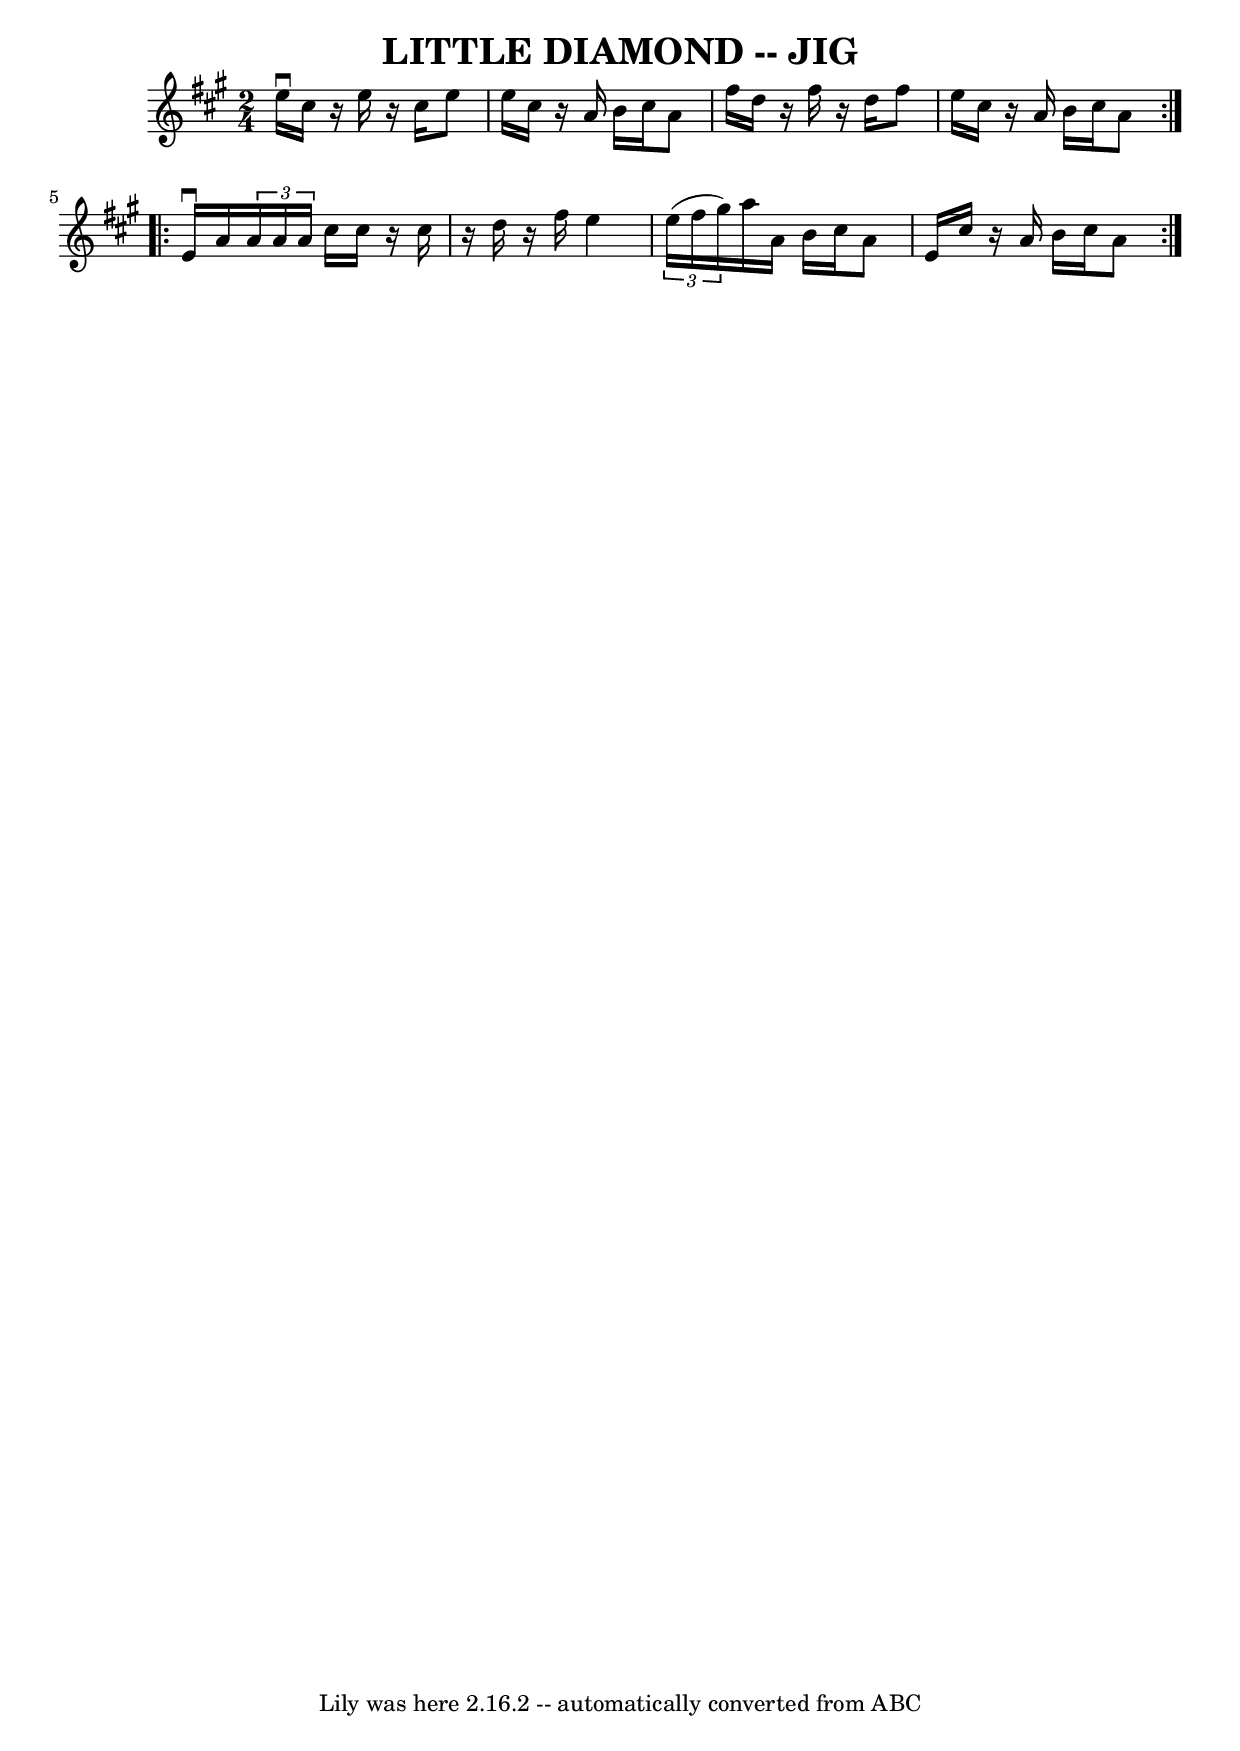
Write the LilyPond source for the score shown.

\version "2.7.40"
\include "Mammoth.ily"
\header {
	%% book = "Ryan's Mammoth Collection of Fiddle Tunes"
	crossRefNumber = "1"
	footnotes = ""
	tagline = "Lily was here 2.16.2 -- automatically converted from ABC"
	title = "LITTLE DIAMOND -- JIG"
}
voicedefault =  {
\set Score.defaultBarType = "empty"

\repeat volta 2 {
\time 2/4 \key a \major e''16^\downbow cis''16    r16 e''16    r16 cis''16 
 e''8    |
 e''16 cis''16    r16 a'16 b'16 cis''16 a'8    
|
 fis''16 d''16    r16 fis''16    r16 d''16 fis''8    |
   
e''16 cis''16    r16 a'16 b'16 cis''16 a'8    }     
\repeat volta 2 { e'16^\downbow a'16    \times 2/3 { a'16 a'16    
a'16  } cis''16 cis''16    r16 cis''16    |
   r16 d''16    r16 
fis''16 e''4    |
   \times 2/3 { e''16 (fis''16 gis''16) } 
 a''16 a'16 b'16 cis''16 a'8    |
 e'16 cis''16    r16 
a'16 b'16 cis''16 a'8    }   
}

\score{
    <<

	\context Staff="default"
	{
	    \voicedefault 
	}

    >>
	\layout {
	}
	\midi {}
}
